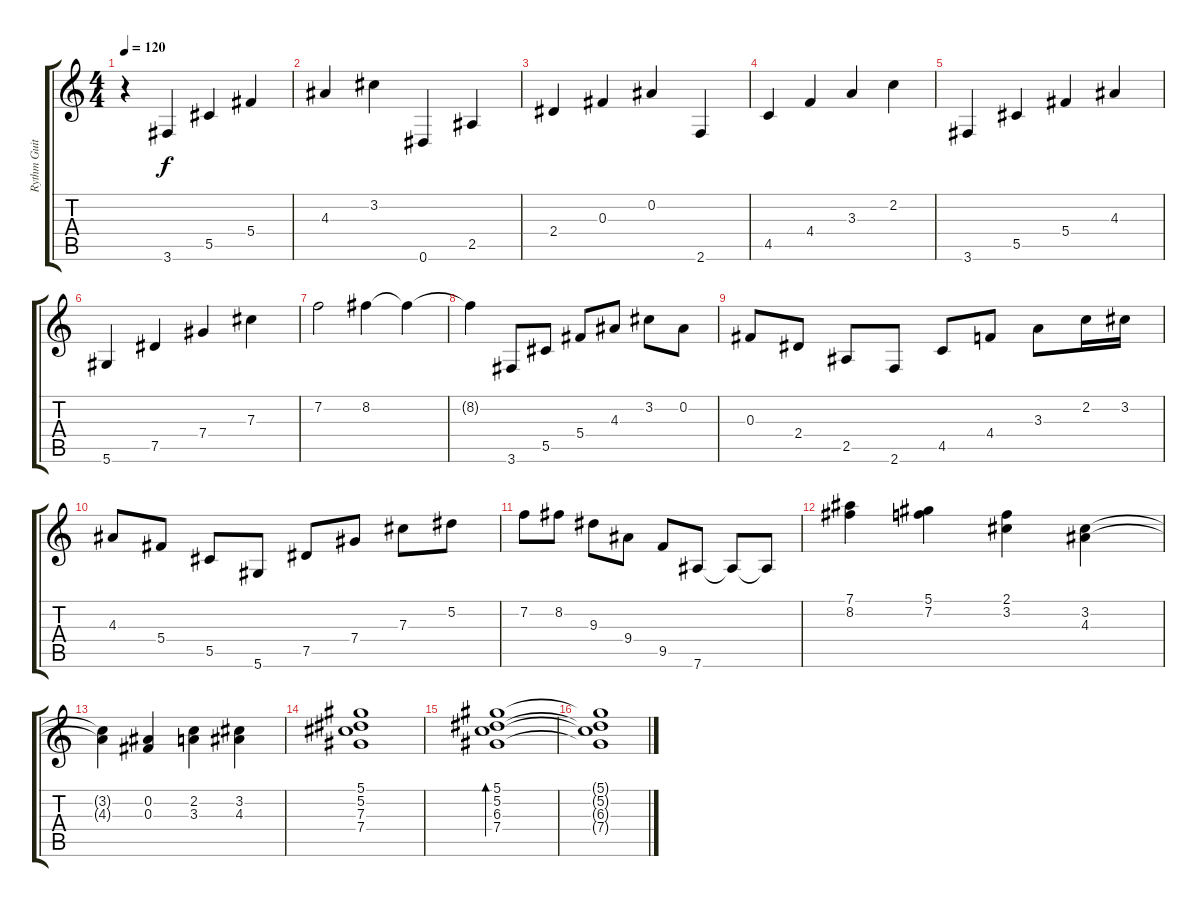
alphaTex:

\track ("Rythm Guitar" "Rythm Guit") {instrument distortionguitar}
\staff {score tabs}
\tuning (Eb4 Bb3 Gb3 Db3 Ab2 Eb2) {hide}
\ts (4 4)
\tempo 120
\clef g2
\ks c
r.4{dy f} 3.6.4{volume 9 balance 5} 5.5.4 5.4.4 |
4.3.4 3.2.4 0.6.4 2.5.4 |
2.4.4 0.3.4 0.2.4 2.6.4 |
4.5.4 4.4.4 3.3.4 2.2.4 |
3.6.4 5.5.4 5.4.4 4.3.4 |
5.6.4 7.5.4 7.4.4 7.3.4 |
7.2.2 8.2.4 8.2{t}.4 |
8.2{t}.4 3.6.8{volume 15 balance 8} 5.5.8 5.4.8 4.3.8 3.2.8 0.2.8 |
0.3.8 2.4.8 2.5.8 2.6.8 4.5.8 4.4.8 3.3.8 2.2.16 3.2.16 |
4.3.8 5.4.8 5.5.8 5.6.8 7.5.8 7.4.8 7.3.8 5.2.8 |
7.2.8 8.2.8 9.3.8 9.4.8 9.5.8 7.6.8 7.6{t}.8 7.6{t}.8 |
(7.1 8.2).4 (5.1 7.2).4 (2.1 3.2).4 (3.2 4.3).4 |
(3.2{t} 4.3{t}).4 (0.2 0.3).4 (2.2 3.3).4 (3.2 4.3).4 |
(5.1 5.2 7.3 7.4).1 |
(5.1 5.2 6.3 7.4).1{bd 480} |
(5.1{t} 5.2{t} 6.3{t} 7.4{t}).1
